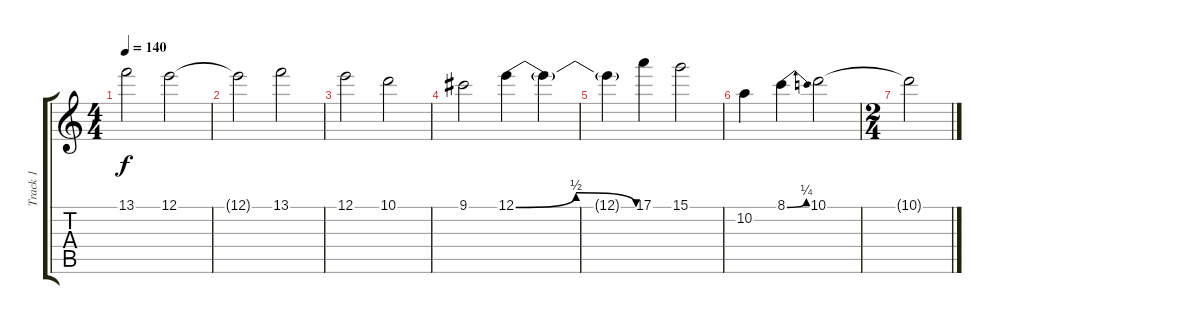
\track ("Track 1" "Track 1") {instrument distortionguitar}
\staff {score tabs}
\tuning (E4 B3 G3 D3 A2 E2) {hide}
\ts (4 4)
\tempo 140
\clef g2
\ks c
13.1{t}.2{dy f} 12.1.2 |
12.1{t}.2 13.1.2 |
12.1.2 10.1.2 |
9.1.2 12.1{be (bendrelease 0 0 45 2 45 2 60 0)}.4 12.1{t}.4 |
12.1{t}.4 17.1.4 15.1.2 |
10.2.4 8.1{be (bend 0 0 60 1)}.4 10.1.2 |
\ts (2 4)
10.1{t}.2
